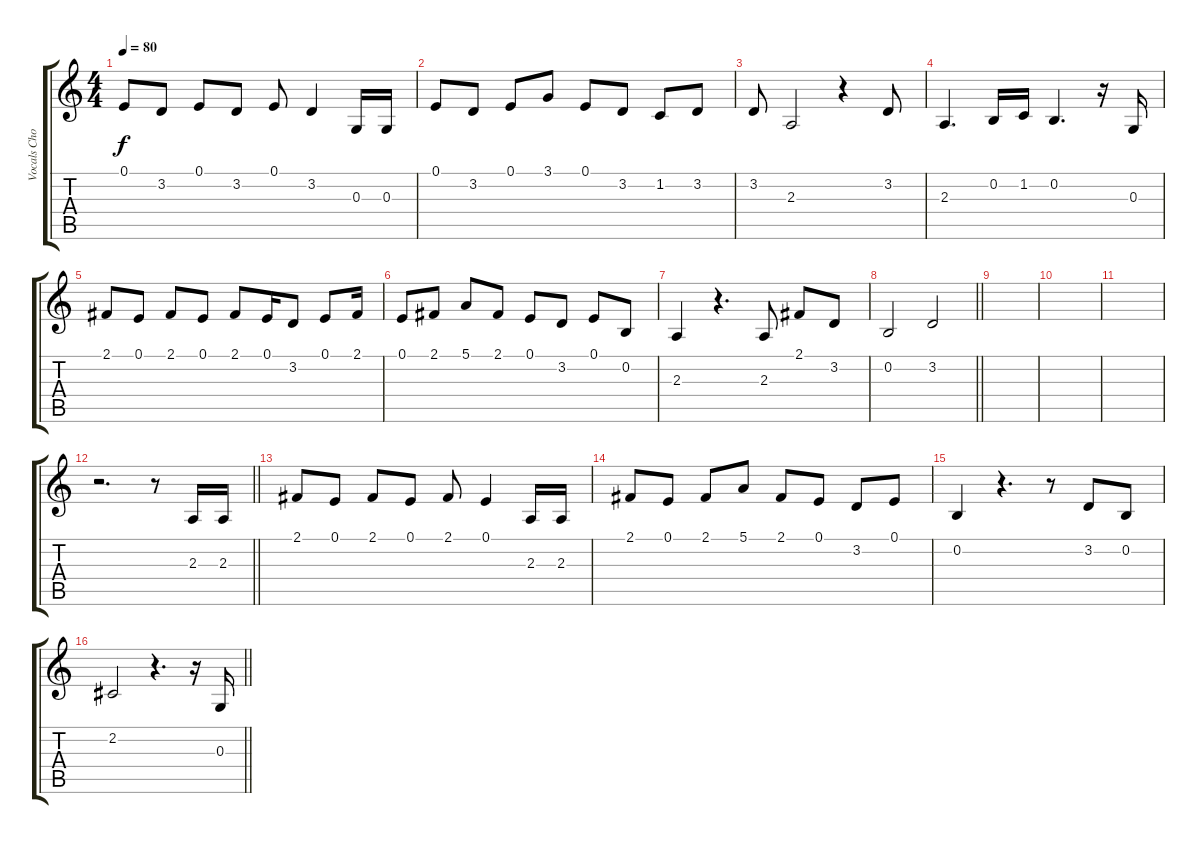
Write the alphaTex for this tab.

\track ("Vocals Chorii - Joe" "Vocals Cho") {instrument trumpet}
\staff {score tabs}
\tuning (E4 B3 G3 D3 A2 E2) {hide}
\ts (4 4)
\tempo 80
\clef g2
\ks c
0.1.8{dy f} 3.2.8 0.1.8 3.2.8 0.1.8 3.2.4 0.3.16 0.3.16 |
0.1.8 3.2.8 0.1.8 3.1.8 0.1.8 3.2.8 1.2.8 3.2.8 |
3.2.8 2.3.2 r.4 3.2.8 |
2.3.4{d} 0.2.16 1.2.16 0.2.4{d} r.16 0.3.16 |
2.1.8 0.1.8 2.1.8 0.1.8 2.1.8 0.1.16 3.2.8 0.1.8 2.1.16 |
0.1.8 2.1.8 5.1.8 2.1.8 0.1.8 3.2.8 0.1.8 0.2.8 |
2.3.4 r.4{d} 2.3.8 2.1.8 3.2.8 |
\barLineRight lightlight
0.2.2 3.2.2 |
|
|
|
\barLineRight lightlight
r.2{d} r.8 2.3.16 2.3.16 |
2.1.8 0.1.8 2.1.8 0.1.8 2.1.8 0.1.4 2.3.16 2.3.16 |
2.1.8 0.1.8 2.1.8 5.1.8 2.1.8 0.1.8 3.2.8 0.1.8 |
0.2.4 r.4{d} r.8 3.2.8 0.2.8 |
\barLineRight lightlight
2.2.2 r.4{d} r.16 0.3.16
